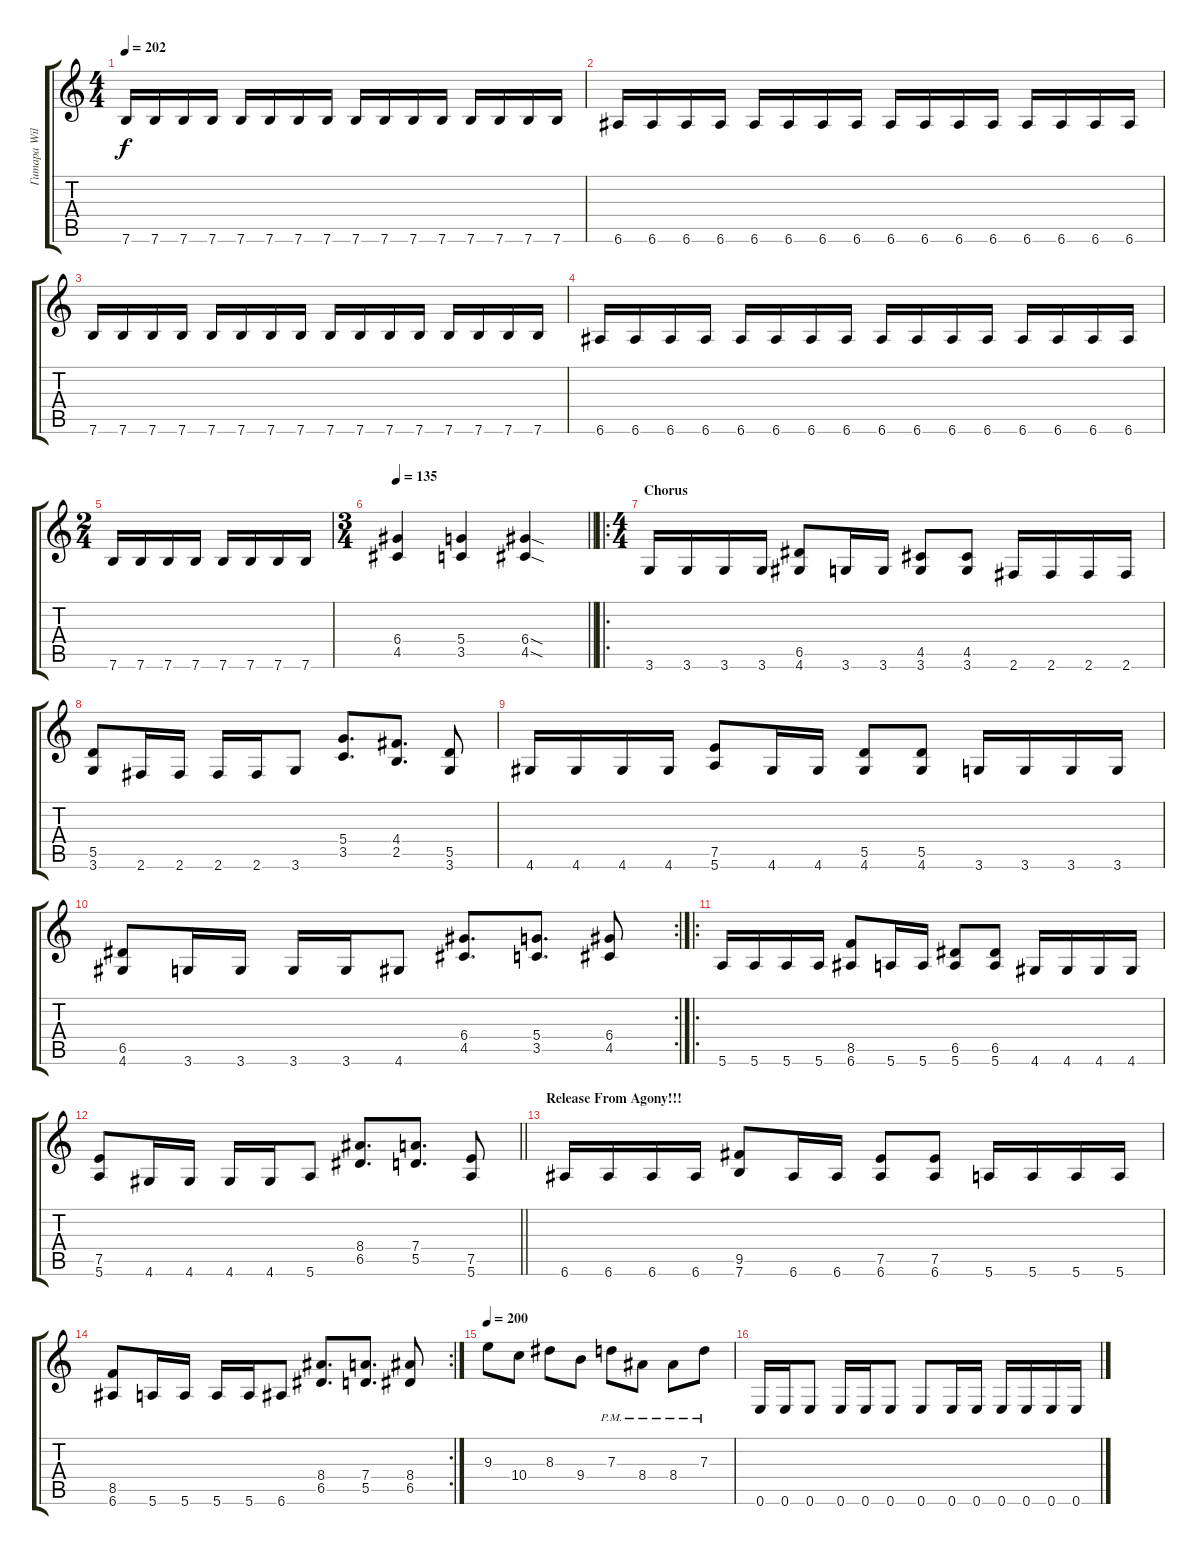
\track ("Гитара Wilkens" "Гитара Wil") {instrument distortionguitar}
\staff {score tabs}
\tuning (E4 B3 G3 D3 A2 E2) {hide}
\ts (4 4)
\tempo 202
\clef g2
\ks c
7.6.16{dy f} 7.6.16 7.6.16 7.6.16 7.6.16 7.6.16 7.6.16 7.6.16 7.6.16 7.6.16 7.6.16 7.6.16 7.6.16 7.6.16 7.6.16 7.6.16 |
6.6.16 6.6.16 6.6.16 6.6.16 6.6.16 6.6.16 6.6.16 6.6.16 6.6.16 6.6.16 6.6.16 6.6.16 6.6.16 6.6.16 6.6.16 6.6.16 |
7.6.16 7.6.16 7.6.16 7.6.16 7.6.16 7.6.16 7.6.16 7.6.16 7.6.16 7.6.16 7.6.16 7.6.16 7.6.16 7.6.16 7.6.16 7.6.16 |
6.6.16 6.6.16 6.6.16 6.6.16 6.6.16 6.6.16 6.6.16 6.6.16 6.6.16 6.6.16 6.6.16 6.6.16 6.6.16 6.6.16 6.6.16 6.6.16 |
\ts (2 4)
7.6.16 7.6.16 7.6.16 7.6.16 7.6.16 7.6.16 7.6.16 7.6.16 |
\ts (3 4)
\tempo 135
\barLineRight lightlight
(6.4 4.5).4 (5.4 3.5).4 (6.4{sod} 4.5{sod}).4 |
\ro
\ts (4 4)
\section ("" "Chorus")
3.6.16 3.6.16 3.6.16 3.6.16 (6.5 4.6).8 3.6.16 3.6.16 (4.5 3.6).8 (4.5 3.6).8 2.6.16 2.6.16 2.6.16 2.6.16 |
(5.5 3.6).8 2.6.16 2.6.16 2.6.16 2.6.16 3.6.8 (5.4 3.5).8{d} (4.4 2.5).8{d} (5.5 3.6).8 |
4.6.16 4.6.16 4.6.16 4.6.16 (7.5 5.6).8 4.6.16 4.6.16 (5.5 4.6).8 (5.5 4.6).8 3.6.16 3.6.16 3.6.16 3.6.16 |
\rc 2
(6.5 4.6).8 3.6.16 3.6.16 3.6.16 3.6.16 4.6.8 (6.4 4.5).8{d} (5.4 3.5).8{d} (6.4 4.5).8 |
\ro
5.6.16 5.6.16 5.6.16 5.6.16 (8.5 6.6).8 5.6.16 5.6.16 (6.5 5.6).8 (6.5 5.6).8 4.6.16 4.6.16 4.6.16 4.6.16 |
\barLineRight lightlight
(7.5 5.6).8 4.6.16 4.6.16 4.6.16 4.6.16 5.6.8 (8.4 6.5).8{d} (7.4 5.5).8{d} (7.5 5.6).8 |
\section ("" "Release From Agony!!!")
6.6.16 6.6.16 6.6.16 6.6.16 (9.5 7.6).8 6.6.16 6.6.16 (7.5 6.6).8 (7.5 6.6).8 5.6.16 5.6.16 5.6.16 5.6.16 |
\rc 2
(8.5 6.6).8 5.6.16 5.6.16 5.6.16 5.6.16 6.6.8 (8.4 6.5).8{d} (7.4 5.5).8{d} (8.4 6.5).8 |
\tempo 200
9.3.8 10.4.8 8.3.8 9.4.8 7.3{pm}.8 8.4{pm}.8 8.4{pm}.8 7.3{pm}.8 |
0.6.16 0.6.16 0.6.8 0.6.16 0.6.16 0.6.8 0.6.8 0.6.16 0.6.16 0.6.16 0.6.16 0.6.16 0.6.16
